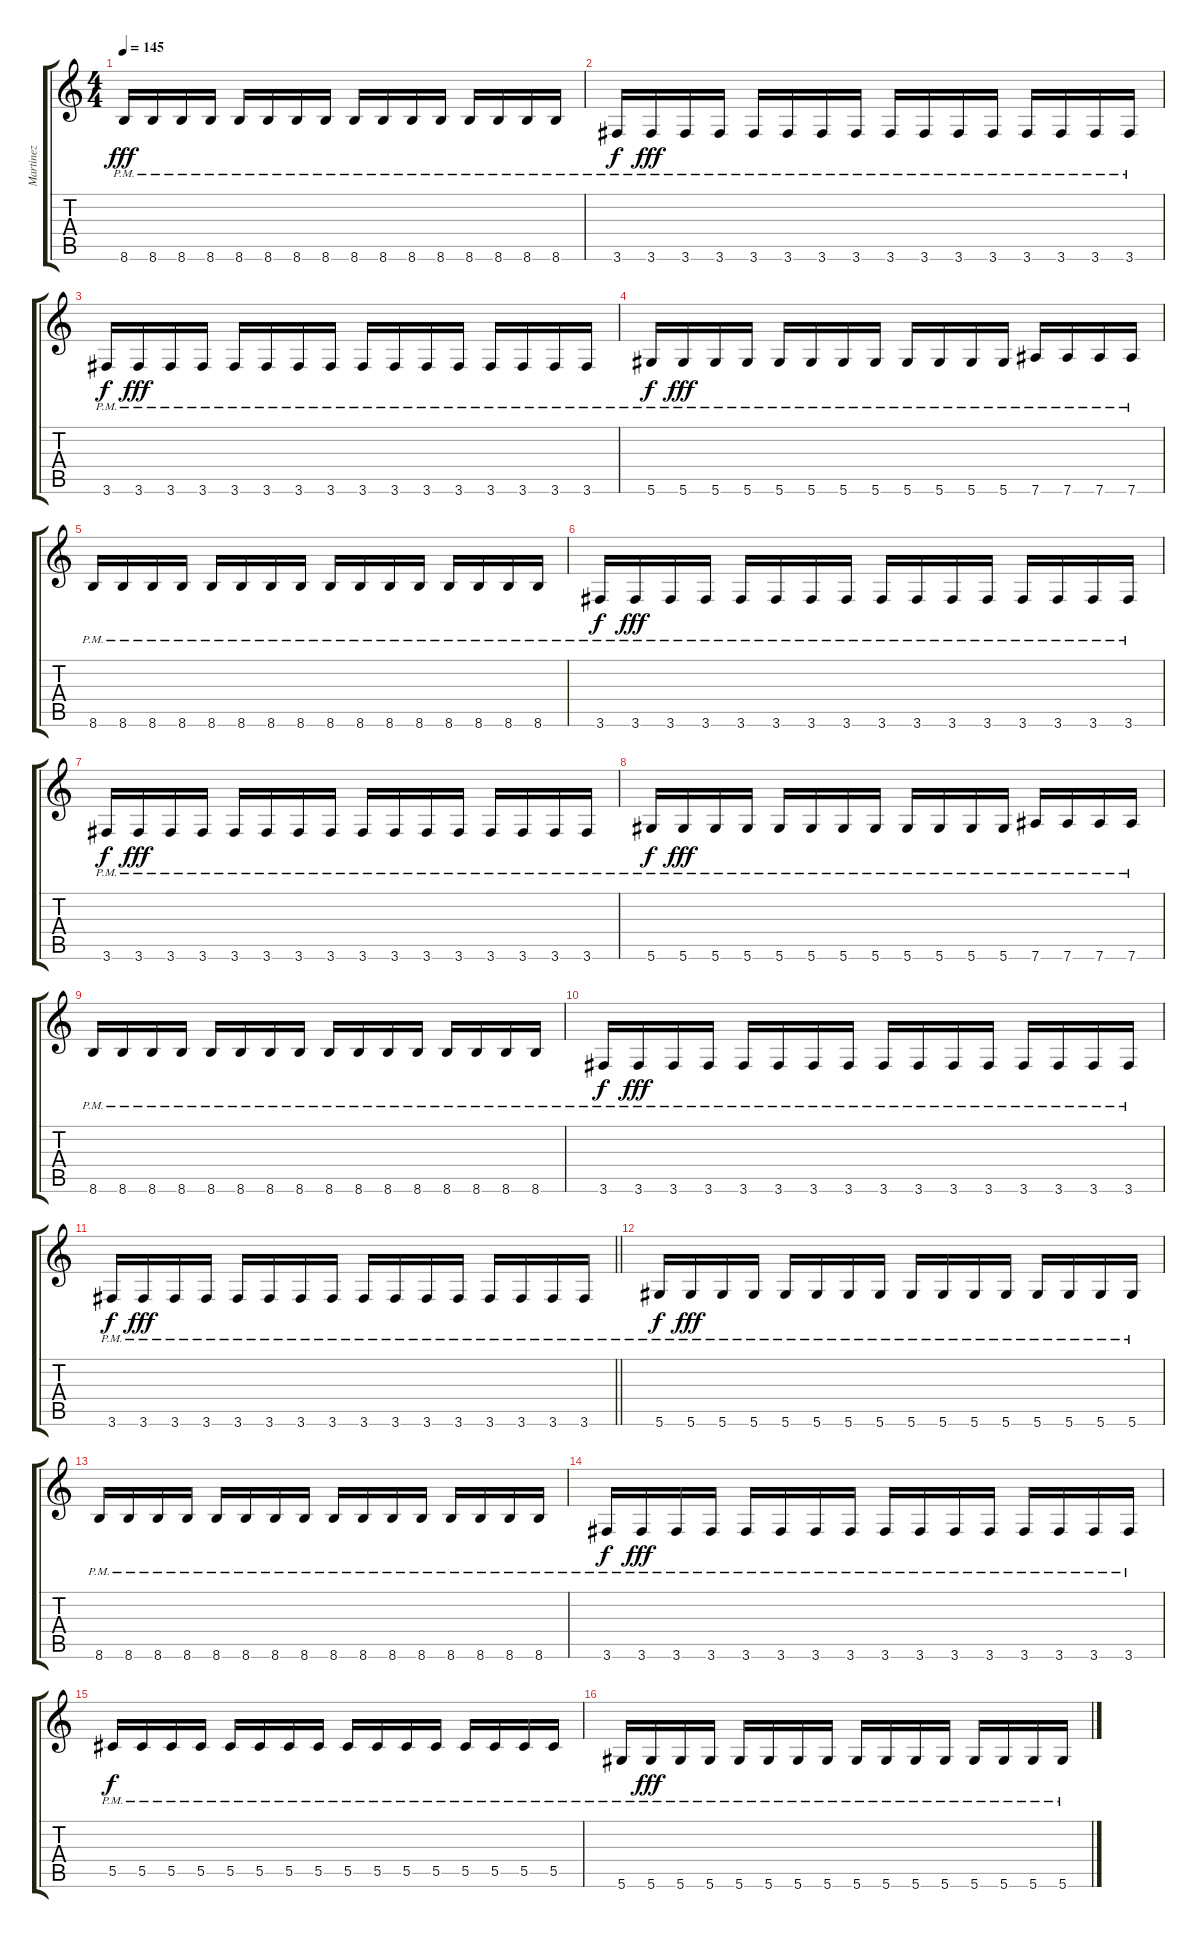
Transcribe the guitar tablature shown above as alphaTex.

\track ("Martinez" "Martinez") {instrument distortionguitar}
\staff {score tabs}
\tuning (Eb4 Bb3 Gb3 Db3 Ab2 Eb2) {hide}
\ts (4 4)
\tempo 145
\clef g2
\ks c
8.6{pm}.16{dy fff} 8.6{pm}.16 8.6{pm}.16 8.6{pm}.16 8.6{pm}.16 8.6{pm}.16 8.6{pm}.16 8.6{pm}.16 8.6{pm}.16 8.6{pm}.16 8.6{pm}.16 8.6{pm}.16 8.6{pm}.16 8.6{pm}.16 8.6{pm}.16 8.6{pm}.16 |
3.6{pm}.16{dy f} 3.6{pm}.16{dy fff} 3.6{pm}.16 3.6{pm}.16 3.6{pm}.16 3.6{pm}.16 3.6{pm}.16 3.6{pm}.16 3.6{pm}.16 3.6{pm}.16 3.6{pm}.16 3.6{pm}.16 3.6{pm}.16 3.6{pm}.16 3.6{pm}.16 3.6{pm}.16 |
3.6{pm}.16{dy f} 3.6{pm}.16{dy fff} 3.6{pm}.16 3.6{pm}.16 3.6{pm}.16 3.6{pm}.16 3.6{pm}.16 3.6{pm}.16 3.6{pm}.16 3.6{pm}.16 3.6{pm}.16 3.6{pm}.16 3.6{pm}.16 3.6{pm}.16 3.6{pm}.16 3.6{pm}.16 |
5.6{pm}.16{dy f} 5.6{pm}.16{dy fff} 5.6{pm}.16 5.6{pm}.16 5.6{pm}.16 5.6{pm}.16 5.6{pm}.16 5.6{pm}.16 5.6{pm}.16 5.6{pm}.16 5.6{pm}.16 5.6{pm}.16 7.6{pm}.16 7.6{pm}.16 7.6{pm}.16 7.6{pm}.16 |
8.6{pm}.16 8.6{pm}.16 8.6{pm}.16 8.6{pm}.16 8.6{pm}.16 8.6{pm}.16 8.6{pm}.16 8.6{pm}.16 8.6{pm}.16 8.6{pm}.16 8.6{pm}.16 8.6{pm}.16 8.6{pm}.16 8.6{pm}.16 8.6{pm}.16 8.6{pm}.16 |
3.6{pm}.16{dy f} 3.6{pm}.16{dy fff} 3.6{pm}.16 3.6{pm}.16 3.6{pm}.16 3.6{pm}.16 3.6{pm}.16 3.6{pm}.16 3.6{pm}.16 3.6{pm}.16 3.6{pm}.16 3.6{pm}.16 3.6{pm}.16 3.6{pm}.16 3.6{pm}.16 3.6{pm}.16 |
3.6{pm}.16{dy f} 3.6{pm}.16{dy fff} 3.6{pm}.16 3.6{pm}.16 3.6{pm}.16 3.6{pm}.16 3.6{pm}.16 3.6{pm}.16 3.6{pm}.16 3.6{pm}.16 3.6{pm}.16 3.6{pm}.16 3.6{pm}.16 3.6{pm}.16 3.6{pm}.16 3.6{pm}.16 |
5.6{pm}.16{dy f} 5.6{pm}.16{dy fff} 5.6{pm}.16 5.6{pm}.16 5.6{pm}.16 5.6{pm}.16 5.6{pm}.16 5.6{pm}.16 5.6{pm}.16 5.6{pm}.16 5.6{pm}.16 5.6{pm}.16 7.6{pm}.16 7.6{pm}.16 7.6{pm}.16 7.6{pm}.16 |
8.6{pm}.16 8.6{pm}.16 8.6{pm}.16 8.6{pm}.16 8.6{pm}.16 8.6{pm}.16 8.6{pm}.16 8.6{pm}.16 8.6{pm}.16 8.6{pm}.16 8.6{pm}.16 8.6{pm}.16 8.6{pm}.16 8.6{pm}.16 8.6{pm}.16 8.6{pm}.16 |
3.6{pm}.16{dy f} 3.6{pm}.16{dy fff} 3.6{pm}.16 3.6{pm}.16 3.6{pm}.16 3.6{pm}.16 3.6{pm}.16 3.6{pm}.16 3.6{pm}.16 3.6{pm}.16 3.6{pm}.16 3.6{pm}.16 3.6{pm}.16 3.6{pm}.16 3.6{pm}.16 3.6{pm}.16 |
\barLineRight lightlight
3.6{pm}.16{dy f} 3.6{pm}.16{dy fff} 3.6{pm}.16 3.6{pm}.16 3.6{pm}.16 3.6{pm}.16 3.6{pm}.16 3.6{pm}.16 3.6{pm}.16 3.6{pm}.16 3.6{pm}.16 3.6{pm}.16 3.6{pm}.16 3.6{pm}.16 3.6{pm}.16 3.6{pm}.16 |
5.6{pm}.16{dy f} 5.6{pm}.16{dy fff} 5.6{pm}.16 5.6{pm}.16 5.6{pm}.16 5.6{pm}.16 5.6{pm}.16 5.6{pm}.16 5.6{pm}.16 5.6{pm}.16 5.6{pm}.16 5.6{pm}.16 5.6{pm}.16 5.6{pm}.16 5.6{pm}.16 5.6{pm}.16 |
8.6{pm}.16 8.6{pm}.16 8.6{pm}.16 8.6{pm}.16 8.6{pm}.16 8.6{pm}.16 8.6{pm}.16 8.6{pm}.16 8.6{pm}.16 8.6{pm}.16 8.6{pm}.16 8.6{pm}.16 8.6{pm}.16 8.6{pm}.16 8.6{pm}.16 8.6{pm}.16 |
3.6{pm}.16{dy f} 3.6{pm}.16{dy fff} 3.6{pm}.16 3.6{pm}.16 3.6{pm}.16 3.6{pm}.16 3.6{pm}.16 3.6{pm}.16 3.6{pm}.16 3.6{pm}.16 3.6{pm}.16 3.6{pm}.16 3.6{pm}.16 3.6{pm}.16 3.6{pm}.16 3.6{pm}.16 |
5.5{pm}.16{dy f} 5.5{pm}.16 5.5{pm}.16 5.5{pm}.16 5.5{pm}.16 5.5{pm}.16 5.5{pm}.16 5.5{pm}.16 5.5{pm}.16 5.5{pm}.16 5.5{pm}.16 5.5{pm}.16 5.5{pm}.16 5.5{pm}.16 5.5{pm}.16 5.5{pm}.16 |
5.6{pm}.16 5.6{pm}.16{dy fff} 5.6{pm}.16 5.6{pm}.16 5.6{pm}.16 5.6{pm}.16 5.6{pm}.16 5.6{pm}.16 5.6{pm}.16 5.6{pm}.16 5.6{pm}.16 5.6{pm}.16 5.6{pm}.16 5.6{pm}.16 5.6{pm}.16 5.6{pm}.16
